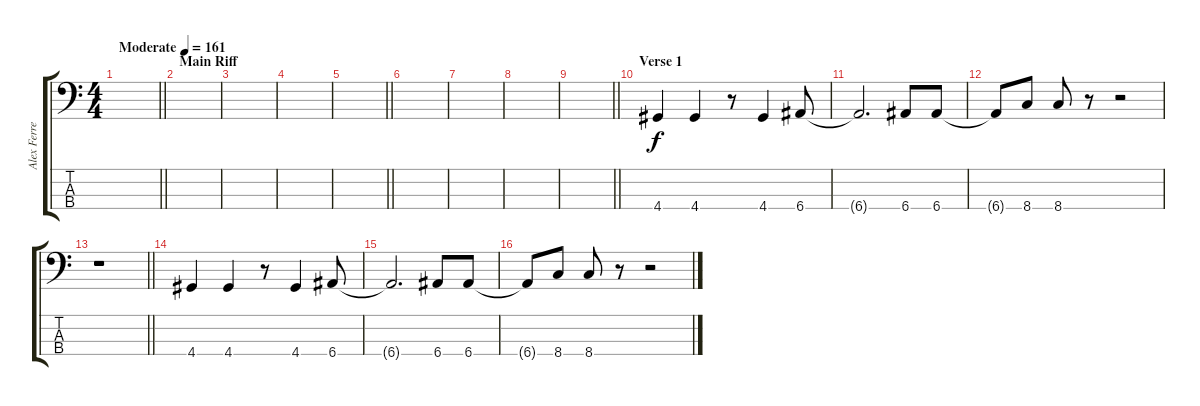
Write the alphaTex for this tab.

\track ("Alex Ferrero" "Alex Ferre") {instrument electricbasspick}
\staff {score tabs}
\tuning (G2 D2 A1 E1) {hide}
\ts (4 4)
\tempo (161 "Moderate")
\clef f4
\barLineRight lightlight
\ks c
|
\section ("" "Main Riff")
|
|
|
\barLineRight lightlight
|
|
|
|
\barLineRight lightlight
|
\section ("" "Verse 1")
4.4.4 4.4.4 r.8 4.4.4 6.4.8 |
6.4{t}.2{d} 6.4.8 6.4.8 |
6.4{t}.8 8.4.8 8.4.8 r.8 r.2 |
\barLineRight lightlight
r.1 |
4.4.4 4.4.4 r.8 4.4.4 6.4.8 |
6.4{t}.2{d} 6.4.8 6.4.8 |
6.4{t}.8 8.4.8 8.4.8 r.8 r.2
